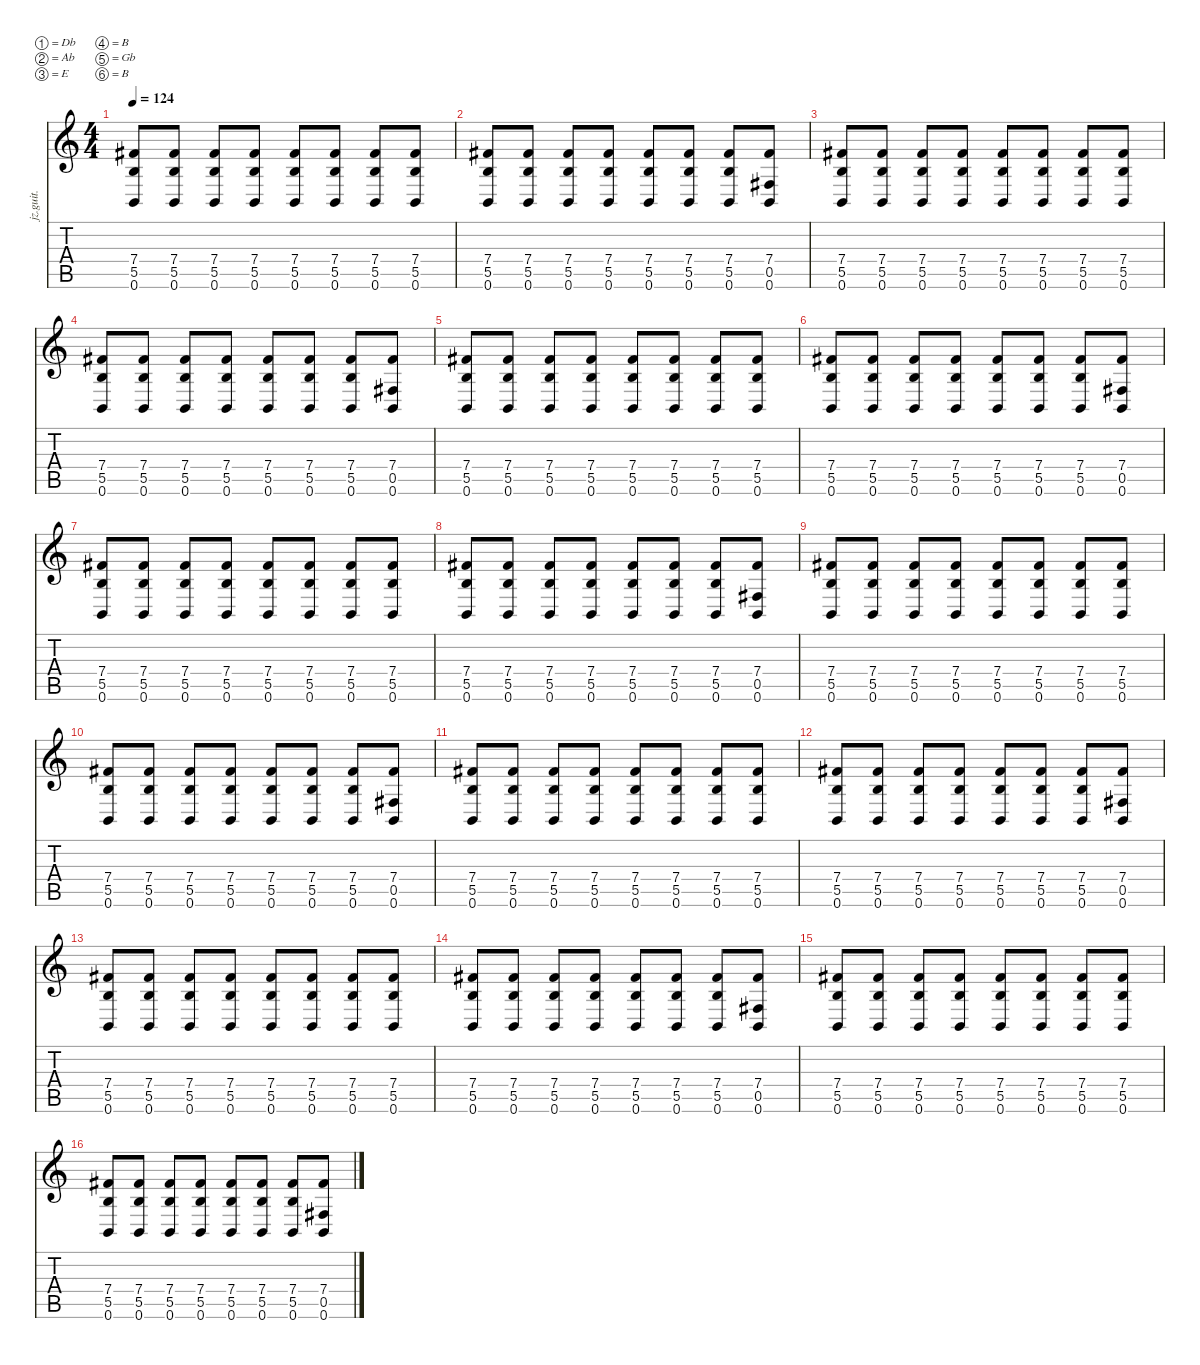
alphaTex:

\defaultSystemsLayout 4
\hideDynamics
\bracketExtendMode nobrackets
\otherSystemsTrackNameOrientation horizontal
\track ("Guitar 2" "jz.guit.") {instrument electricguitarjazz}
\staff {score tabs}
\tuning (Db4 Ab3 E3 B2 Gb2 B1)
\ts (4 4)
\tempo 124
\clef g2
\ks c
(7.4{acc #} 5.5 0.6).8{dy f beam Up} (7.4{acc #} 5.5 0.6).8{beam Up} (7.4{acc #} 5.5 0.6).8{beam Up} (7.4{acc #} 5.5 0.6).8{beam Up} (7.4{acc #} 5.5 0.6).8{beam Up} (7.4{acc #} 5.5 0.6).8{beam Up} (7.4{acc #} 5.5 0.6).8{beam Up} (7.4{acc #} 5.5 0.6).8{beam Up} |
(7.4{acc #} 5.5 0.6).8{beam Up} (7.4{acc #} 5.5 0.6).8{beam Up} (7.4{acc #} 5.5 0.6).8{beam Up} (7.4{acc #} 5.5 0.6).8{beam Up} (7.4{acc #} 5.5 0.6).8{beam Up} (7.4{acc #} 5.5 0.6).8{beam Up} (7.4{acc #} 5.5 0.6).8{beam Up} (7.4{acc #} 0.5{acc #} 0.6).8{beam Up} |
(7.4{acc #} 5.5 0.6).8{beam Up} (7.4{acc #} 5.5 0.6).8{beam Up} (7.4{acc #} 5.5 0.6).8{beam Up} (7.4{acc #} 5.5 0.6).8{beam Up} (7.4{acc #} 5.5 0.6).8{beam Up} (7.4{acc #} 5.5 0.6).8{beam Up} (7.4{acc #} 5.5 0.6).8{beam Up} (7.4{acc #} 5.5 0.6).8{beam Up} |
(7.4{acc #} 5.5 0.6).8{beam Up} (7.4{acc #} 5.5 0.6).8{beam Up} (7.4{acc #} 5.5 0.6).8{beam Up} (7.4{acc #} 5.5 0.6).8{beam Up} (7.4{acc #} 5.5 0.6).8{beam Up} (7.4{acc #} 5.5 0.6).8{beam Up} (7.4{acc #} 5.5 0.6).8{beam Up} (7.4{acc #} 0.5{acc #} 0.6).8{beam Up} |
(7.4{acc #} 5.5 0.6).8{beam Up} (7.4{acc #} 5.5 0.6).8{beam Up} (7.4{acc #} 5.5 0.6).8{beam Up} (7.4{acc #} 5.5 0.6).8{beam Up} (7.4{acc #} 5.5 0.6).8{beam Up} (7.4{acc #} 5.5 0.6).8{beam Up} (7.4{acc #} 5.5 0.6).8{beam Up} (7.4{acc #} 5.5 0.6).8{beam Up} |
(7.4{acc #} 5.5 0.6).8{beam Up} (7.4{acc #} 5.5 0.6).8{beam Up} (7.4{acc #} 5.5 0.6).8{beam Up} (7.4{acc #} 5.5 0.6).8{beam Up} (7.4{acc #} 5.5 0.6).8{beam Up} (7.4{acc #} 5.5 0.6).8{beam Up} (7.4{acc #} 5.5 0.6).8{beam Up} (7.4{acc #} 0.5{acc #} 0.6).8{beam Up} |
(7.4{acc #} 5.5 0.6).8{beam Up} (7.4{acc #} 5.5 0.6).8{beam Up} (7.4{acc #} 5.5 0.6).8{beam Up} (7.4{acc #} 5.5 0.6).8{beam Up} (7.4{acc #} 5.5 0.6).8{beam Up} (7.4{acc #} 5.5 0.6).8{beam Up} (7.4{acc #} 5.5 0.6).8{beam Up} (7.4{acc #} 5.5 0.6).8{beam Up} |
(7.4{acc #} 5.5 0.6).8{beam Up} (7.4{acc #} 5.5 0.6).8{beam Up} (7.4{acc #} 5.5 0.6).8{beam Up} (7.4{acc #} 5.5 0.6).8{beam Up} (7.4{acc #} 5.5 0.6).8{beam Up} (7.4{acc #} 5.5 0.6).8{beam Up} (7.4{acc #} 5.5 0.6).8{beam Up} (7.4{acc #} 0.5{acc #} 0.6).8{beam Up} |
(7.4{acc #} 5.5 0.6).8{beam Up} (7.4{acc #} 5.5 0.6).8{beam Up} (7.4{acc #} 5.5 0.6).8{beam Up} (7.4{acc #} 5.5 0.6).8{beam Up} (7.4{acc #} 5.5 0.6).8{beam Up} (7.4{acc #} 5.5 0.6).8{beam Up} (7.4{acc #} 5.5 0.6).8{beam Up} (7.4{acc #} 5.5 0.6).8{beam Up} |
(7.4{acc #} 5.5 0.6).8{beam Up} (7.4{acc #} 5.5 0.6).8{beam Up} (7.4{acc #} 5.5 0.6).8{beam Up} (7.4{acc #} 5.5 0.6).8{beam Up} (7.4{acc #} 5.5 0.6).8{beam Up} (7.4{acc #} 5.5 0.6).8{beam Up} (7.4{acc #} 5.5 0.6).8{beam Up} (7.4{acc #} 0.5{acc #} 0.6).8{beam Up} |
(7.4{acc #} 5.5 0.6).8{beam Up} (7.4{acc #} 5.5 0.6).8{beam Up} (7.4{acc #} 5.5 0.6).8{beam Up} (7.4{acc #} 5.5 0.6).8{beam Up} (7.4{acc #} 5.5 0.6).8{beam Up} (7.4{acc #} 5.5 0.6).8{beam Up} (7.4{acc #} 5.5 0.6).8{beam Up} (7.4{acc #} 5.5 0.6).8{beam Up} |
(7.4{acc #} 5.5 0.6).8{beam Up} (7.4{acc #} 5.5 0.6).8{beam Up} (7.4{acc #} 5.5 0.6).8{beam Up} (7.4{acc #} 5.5 0.6).8{beam Up} (7.4{acc #} 5.5 0.6).8{beam Up} (7.4{acc #} 5.5 0.6).8{beam Up} (7.4{acc #} 5.5 0.6).8{beam Up} (7.4{acc #} 0.5{acc #} 0.6).8{beam Up} |
(7.4{acc #} 5.5 0.6).8{beam Up} (7.4{acc #} 5.5 0.6).8{beam Up} (7.4{acc #} 5.5 0.6).8{beam Up} (7.4{acc #} 5.5 0.6).8{beam Up} (7.4{acc #} 5.5 0.6).8{beam Up} (7.4{acc #} 5.5 0.6).8{beam Up} (7.4{acc #} 5.5 0.6).8{beam Up} (7.4{acc #} 5.5 0.6).8{beam Up} |
(7.4{acc #} 5.5 0.6).8{beam Up} (7.4{acc #} 5.5 0.6).8{beam Up} (7.4{acc #} 5.5 0.6).8{beam Up} (7.4{acc #} 5.5 0.6).8{beam Up} (7.4{acc #} 5.5 0.6).8{beam Up} (7.4{acc #} 5.5 0.6).8{beam Up} (7.4{acc #} 5.5 0.6).8{beam Up} (7.4{acc #} 0.5{acc #} 0.6).8{beam Up} |
(7.4{acc #} 5.5 0.6).8{beam Up} (7.4{acc #} 5.5 0.6).8{beam Up} (7.4{acc #} 5.5 0.6).8{beam Up} (7.4{acc #} 5.5 0.6).8{beam Up} (7.4{acc #} 5.5 0.6).8{beam Up} (7.4{acc #} 5.5 0.6).8{beam Up} (7.4{acc #} 5.5 0.6).8{beam Up} (7.4{acc #} 5.5 0.6).8{beam Up} |
(7.4{acc #} 5.5 0.6).8{beam Up} (7.4{acc #} 5.5 0.6).8{beam Up} (7.4{acc #} 5.5 0.6).8{beam Up} (7.4{acc #} 5.5 0.6).8{beam Up} (7.4{acc #} 5.5 0.6).8{beam Up} (7.4{acc #} 5.5 0.6).8{beam Up} (7.4{acc #} 5.5 0.6).8{beam Up} (7.4{acc #} 0.5{acc #} 0.6).8{beam Up}
